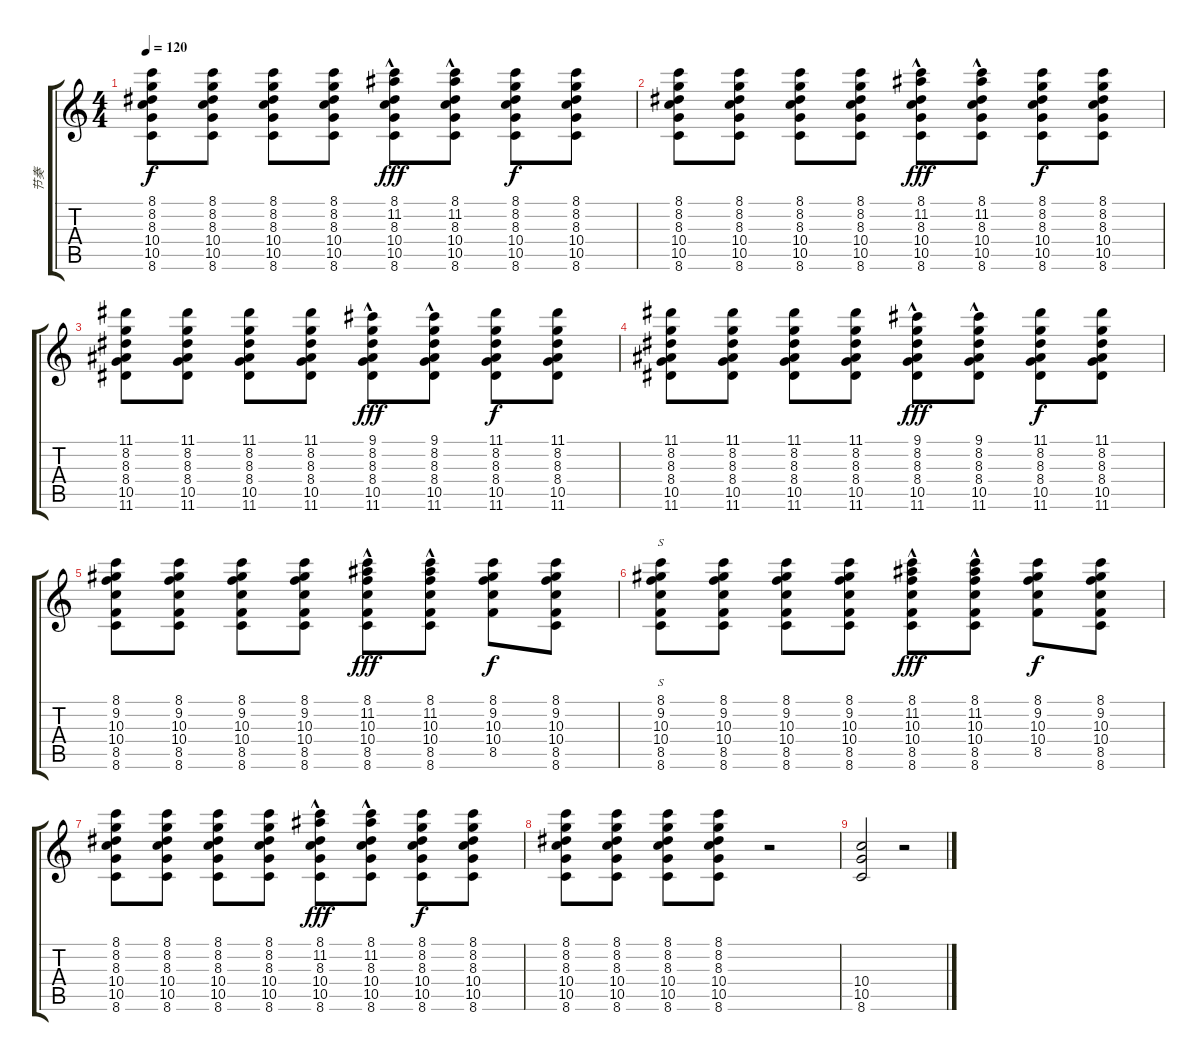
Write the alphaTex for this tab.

\track ("节奏" "节奏") {instrument electricguitarclean}
\staff {score tabs}
\tuning (E4 B3 G3 D3 A2 E2) {hide}
\ts (4 4)
\tempo 120
\clef g2
\ks c
(8.1 8.2 8.3 10.4 10.5 8.6).8{dy f} (8.1 8.2 8.3 10.4 10.5 8.6).8 (8.1 8.2 8.3 10.4 10.5 8.6).8 (8.1 8.2 8.3 10.4 10.5 8.6).8 (8.1{hac} 11.2{hac} 8.3 10.4 10.5 8.6).8{dy fff} (8.1{hac} 11.2{hac} 8.3 10.4 10.5 8.6).8 (8.1 8.2 8.3 10.4 10.5 8.6).8{dy f} (8.1 8.2 8.3 10.4 10.5 8.6).8 |
(8.1 8.2 8.3 10.4 10.5 8.6).8 (8.1 8.2 8.3 10.4 10.5 8.6).8 (8.1 8.2 8.3 10.4 10.5 8.6).8 (8.1 8.2 8.3 10.4 10.5 8.6).8 (8.1{hac} 11.2{hac} 8.3 10.4 10.5 8.6).8{dy fff} (8.1{hac} 11.2{hac} 8.3 10.4 10.5 8.6).8 (8.1 8.2 8.3 10.4 10.5 8.6).8{dy f} (8.1 8.2 8.3 10.4 10.5 8.6).8 |
(11.1 8.2 8.3 8.4 10.5 11.6).8 (11.1 8.2 8.3 8.4 10.5 11.6).8 (11.1 8.2 8.3 8.4 10.5 11.6).8 (11.1 8.2 8.3 8.4 10.5 11.6).8 (9.1{hac} 8.2{hac} 8.3 8.4 10.5 11.6).8{dy fff} (9.1{hac} 8.2{hac} 8.3 8.4 10.5 11.6).8 (11.1 8.2 8.3 8.4 10.5 11.6).8{dy f} (11.1 8.2 8.3 8.4 10.5 11.6).8 |
(11.1 8.2 8.3 8.4 10.5 11.6).8 (11.1 8.2 8.3 8.4 10.5 11.6).8 (11.1 8.2 8.3 8.4 10.5 11.6).8 (11.1 8.2 8.3 8.4 10.5 11.6).8 (9.1{hac} 8.2{hac} 8.3 8.4 10.5 11.6).8{dy fff} (9.1{hac} 8.2{hac} 8.3 8.4 10.5 11.6).8 (11.1 8.2 8.3 8.4 10.5 11.6).8{dy f} (11.1 8.2 8.3 8.4 10.5 11.6).8 |
(8.1 9.2 10.3 10.4 8.5 8.6).8 (8.1 9.2 10.3 10.4 8.5 8.6).8 (8.1 9.2 10.3 10.4 8.5 8.6).8 (8.1 9.2 10.3 10.4 8.5 8.6).8 (8.1 11.2{hac} 10.3 10.4 8.5 8.6).8{dy fff} (8.1 11.2{hac} 10.3 10.4 8.5 8.6).8 (8.1 9.2 10.3 10.4 8.5).8{dy f} (8.1 9.2 10.3 10.4 8.5 8.6).8 |
(8.1 9.2 10.3 10.4 8.5 8.6).8{s} (8.1 9.2 10.3 10.4 8.5 8.6).8 (8.1 9.2 10.3 10.4 8.5 8.6).8 (8.1 9.2 10.3 10.4 8.5 8.6).8 (8.1 11.2{hac} 10.3 10.4 8.5 8.6).8{dy fff} (8.1 11.2{hac} 10.3 10.4 8.5 8.6).8 (8.1 9.2 10.3 10.4 8.5).8{dy f} (8.1 9.2 10.3 10.4 8.5 8.6).8 |
(8.1 8.2 8.3 10.4 10.5 8.6).8 (8.1 8.2 8.3 10.4 10.5 8.6).8 (8.1 8.2 8.3 10.4 10.5 8.6).8 (8.1 8.2 8.3 10.4 10.5 8.6).8 (8.1{hac} 11.2{hac} 8.3 10.4 10.5 8.6).8{dy fff} (8.1{hac} 11.2{hac} 8.3 10.4 10.5 8.6).8 (8.1 8.2 8.3 10.4 10.5 8.6).8{dy f} (8.1 8.2 8.3 10.4 10.5 8.6).8 |
(8.1 8.2 8.3 10.4 10.5 8.6).8 (8.1 8.2 8.3 10.4 10.5 8.6).8 (8.1 8.2 8.3 10.4 10.5 8.6).8 (8.1 8.2 8.3 10.4 10.5 8.6).8 r.2 |
(10.4 10.5 8.6).2 r.2
